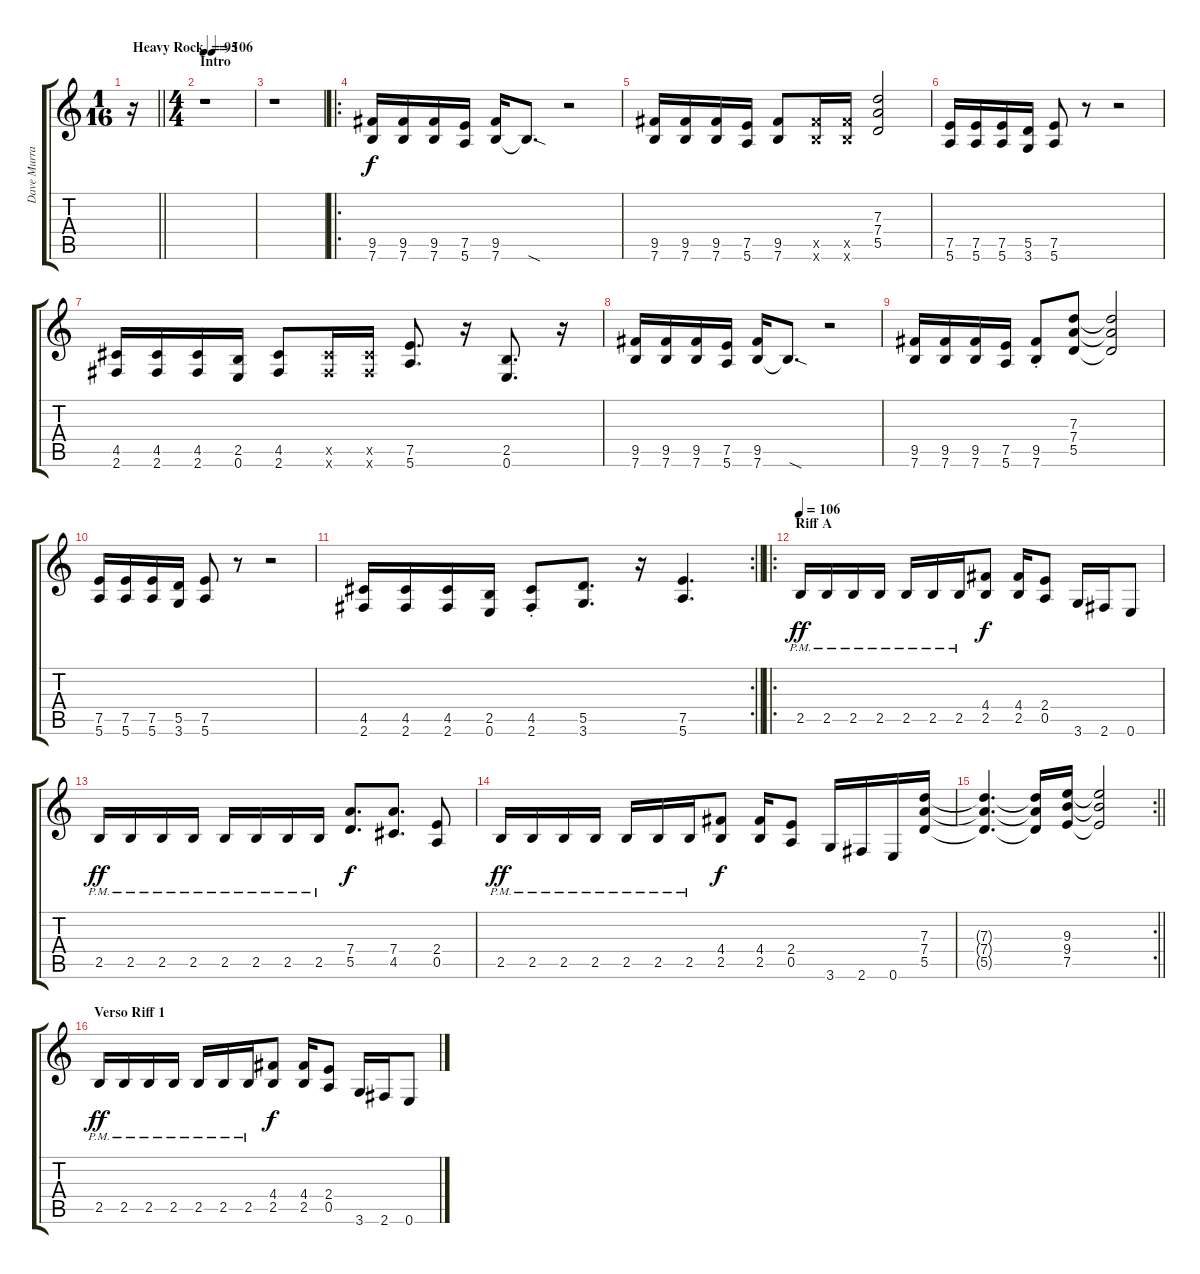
\track ("Dave Murray" "Dave Murra") {instrument distortionguitar}
\staff {score tabs}
\tuning (E4 B3 G3 D3 A2 E2) {hide}
\ts (1 16)
\tempo (106 "Heavy Rock")
\clef g2
\barLineRight lightlight
\ks c
r.16{dy f instrument distortionguitar} |
\ts (4 4)
\section ("" "Intro")
\tempo 95
r.1 |
r.1 |
\ro
(9.5 7.6).16 (9.5 7.6).16 (9.5 7.6).16 (7.5 5.6).16 (9.5 7.6).16 7.6{sod t}.8{d} r.2 |
(9.5 7.6).16 (9.5 7.6).16 (9.5 7.6).16 (7.5 5.6).16 (9.5 7.6).8 (9.5{x} 7.6{x}).16 (9.5{x} 7.6{x}).16 (7.3 7.4 5.5).2 |
(7.5 5.6).16 (7.5 5.6).16 (7.5 5.6).16 (5.5 3.6).16 (7.5 5.6).8 r.8 r.2 |
(4.5 2.6).16 (4.5 2.6).16 (4.5 2.6).16 (2.5 0.6).16 (4.5 2.6).8 (4.5{x} 2.6{x}).16 (4.5{x} 2.6{x}).16 (7.5 5.6).8{d} r.16 (2.5 0.6).8{d} r.16 |
(9.5 7.6).16 (9.5 7.6).16 (9.5 7.6).16 (7.5 5.6).16 (9.5 7.6).16 7.6{sod t}.8{d} r.2 |
(9.5 7.6).16 (9.5 7.6).16 (9.5 7.6).16 (7.5 5.6).16 (9.5{st} 7.6{st}).8 (7.3 7.4 5.5).8 (7.3{t} 7.4{t} 5.5{t}).2 |
(7.5 5.6).16 (7.5 5.6).16 (7.5 5.6).16 (5.5 3.6).16 (7.5 5.6).8 r.8 r.2 |
\rc 2
\barLineRight lightlight
(4.5 2.6).16 (4.5 2.6).16 (4.5 2.6).16 (2.5 0.6).16 (4.5{st} 2.6{st}).8 (5.5 3.6).8{d} r.16 (7.5 5.6).4{d} |
\ro
\section ("" "Riff A")
\tempo 106
2.5{pm}.16{dy ff} 2.5{pm}.16 2.5{pm}.16 2.5{pm}.16 2.5{pm}.16 2.5{pm}.16 2.5{pm}.16 (4.4 2.5).8{dy f} (4.4 2.5).16 (2.4 0.5).8 3.6.16 2.6.16 0.6.8 |
2.5{pm}.16{dy ff} 2.5{pm}.16 2.5{pm}.16 2.5{pm}.16 2.5{pm}.16 2.5{pm}.16 2.5{pm}.16 2.5{pm}.16 (7.4 5.5).8{d dy f} (7.4 4.5).8{d} (2.4 0.5).8 |
2.5{pm}.16{dy ff} 2.5{pm}.16 2.5{pm}.16 2.5{pm}.16 2.5{pm}.16 2.5{pm}.16 2.5{pm}.16 (4.4 2.5).8{dy f} (4.4 2.5).16 (2.4 0.5).8 3.6.16 2.6.16 0.6.16 (7.3 7.4 5.5).16 |
\rc 2
\barLineRight lightlight
(7.3{t} 7.4{t} 5.5{t}).4{d} (7.3{t} 7.4{t} 5.5{t}).16 (9.3 9.4 7.5).16 (9.3{t} 9.4{t} 7.5{t}).2 |
\section ("" "Verso Riff 1")
2.5{pm}.16{dy ff} 2.5{pm}.16 2.5{pm}.16 2.5{pm}.16 2.5{pm}.16 2.5{pm}.16 2.5{pm}.16 (4.4 2.5).8{dy f} (4.4 2.5).16 (2.4 0.5).8 3.6.16 2.6.16 0.6.8
